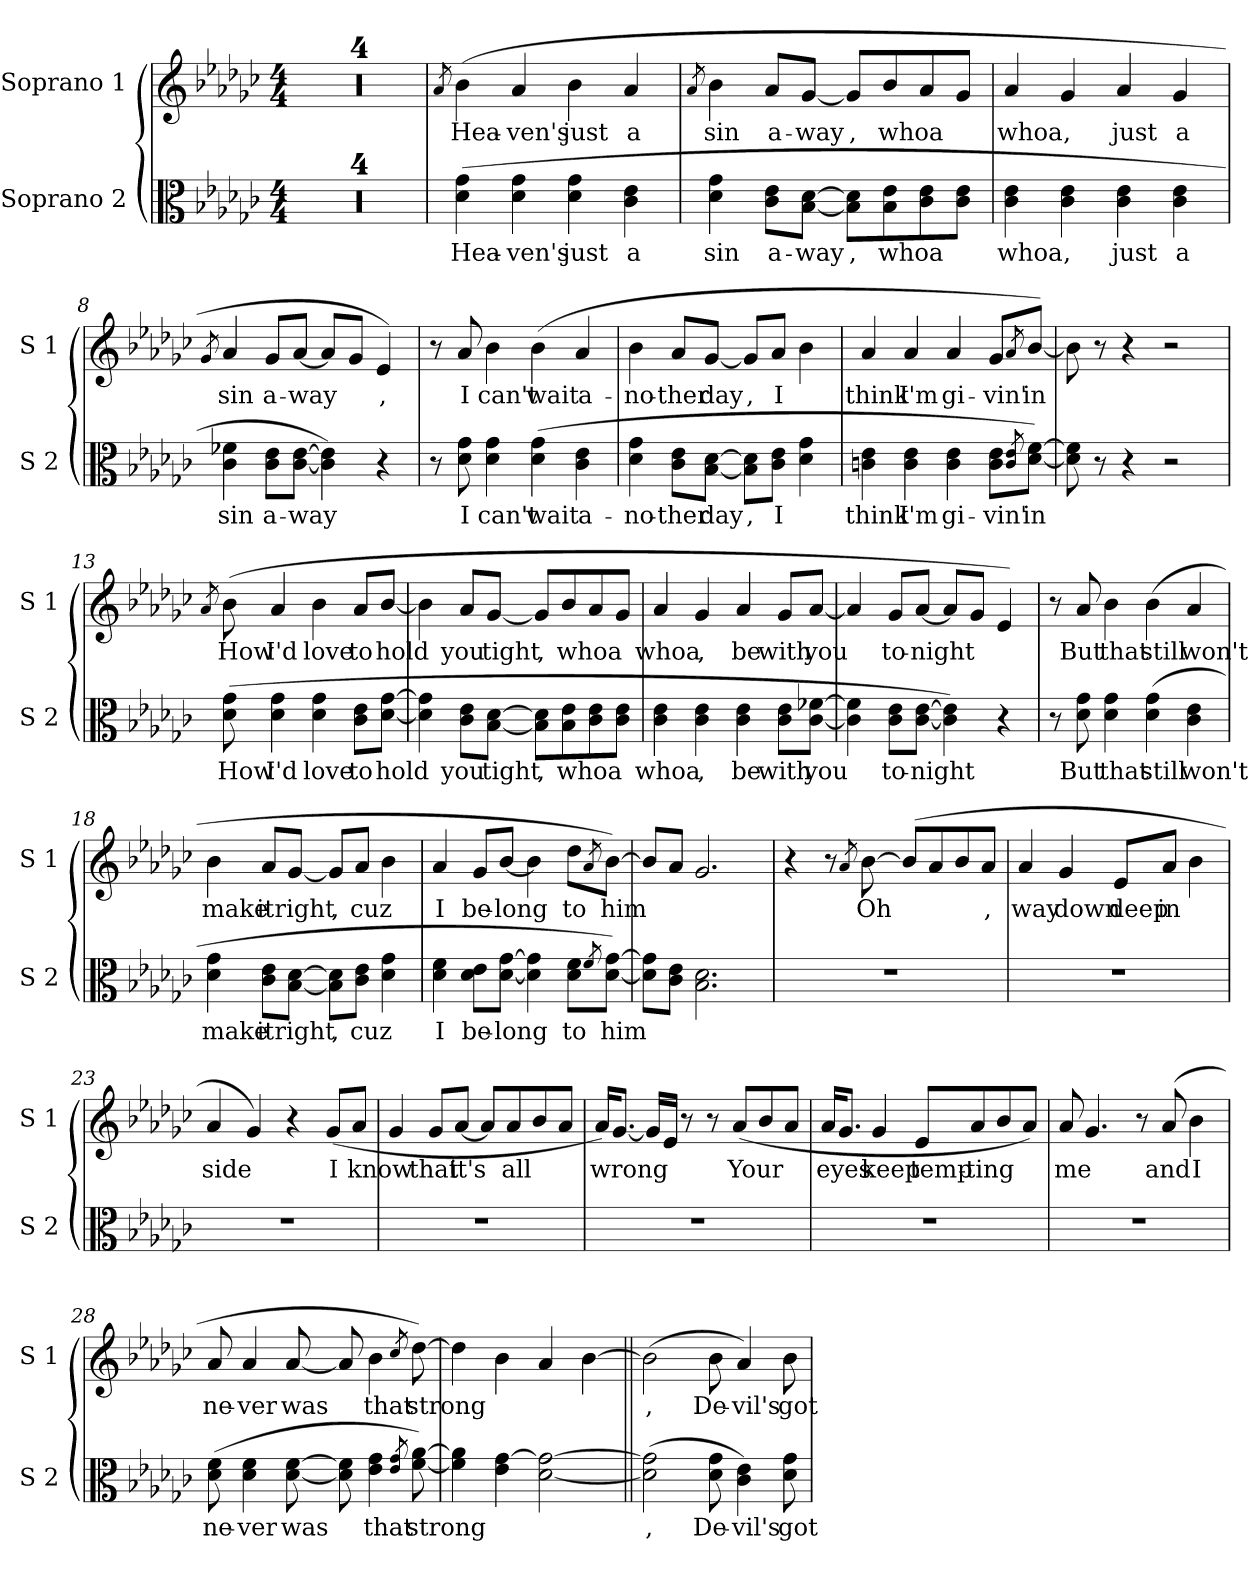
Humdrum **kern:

**kern	**text	**kern	**text
*part2	*part2	*part1	*part1
*staff2	*staff2	*staff1	*staff1
*I"Soprano 2	*	*I"Soprano 1	*
*I'S 2	*	*I'S 1	*
*clefC3	*	*clefG2	*
*k[b-e-a-d-g-c-]	*	*k[b-e-a-d-g-c-]	*
*G-:	*	*G-:	*
*M4/4	*	*M4/4	*
*MM120	*	*MM120	*
=1	=1	=1	=1
1r	.	1r	.
=2	=2	=2	=2
1r	.	1r	.
=3	=3	=3	=3
1r	.	1r	.
=4	=4	=4	=4
1r	.	1r	.
=5	=5	=5	=5
.	.	8qa-/	.
!	!LO:LY:b	!	!LO:LY:b
(>4d-\ 4g-\	Hea-	(>4b-\	Hea-
!	!LO:LY:b	!	!LO:LY:b
4d-\ 4g-\	-ven's	4a-/	-ven's
!	!LO:LY:b	!	!LO:LY:b
4d-\ 4g-\	just	4b-\	just
!	!LO:LY:b	!	!LO:LY:b
4c-\ 4e-\	a	4a-/	a
=6	=6	=6	=6
.	.	8qa-/	.
!	!LO:LY:b	!	!LO:LY:b
4d-\ 4g-\	sin	4b-\	sin
!	!LO:LY:b	!	!LO:LY:b
8c-\ 8e-\L	a-	8a-/L	a-
!	!LO:LY:b	!	!LO:LY:b
[8B-\ [8d-\J	-way	[8g-/J	-way
!	!LO:LY:b	!	!LO:LY:b
8B-\] 8d-\]L	,	8g-/L]	,
!	!LO:LY:b	!	!LO:LY:b
8B-\ 8e-\	whoa	8b-/	whoa
8c-\ 8e-\	.	8a-/	.
8c-\ 8e-\J	.	8g-/J	.
=7	=7	=7	=7
!	!LO:LY:b	!	!LO:LY:b
4c-\ 4e-\	whoa	4a-/	whoa
!	!LO:LY:b	!	!LO:LY:b
4c-\ 4e-\	,	4g-/	,
!	!LO:LY:b	!	!LO:LY:b
4c-\ 4e-\	just	4a-/	just
!	!LO:LY:b	!	!LO:LY:b
4c-\ 4e-\	a	4g-/	a
=8	=8	=8	=8
.	.	8qg-/	.
!	!LO:LY:b	!	!LO:LY:b
4c-\ 4f-X\	sin	4a-/	sin
!	!LO:LY:b	!	!LO:LY:b
8c-\ 8e-\L	a-	8g-/L	a-
!	!LO:LY:b	!	!LO:LY:b
[8c-\ [8e-\J	-way	[8a-/J	-way
4c-\] 4e-\])	.	8a-/L]	.
.	.	8g-/J	.
!	!	!	!LO:LY:b
4r	.	4e-/)	,
=9	=9	=9	=9
8r	.	8r	.
!	!LO:LY:b	!	!LO:LY:b
8d-\ 8g-\	I	8a-/	I
!	!LO:LY:b	!	!LO:LY:b
4d-\ 4g-\	can't	4b-\	can't
!	!LO:LY:b	!	!LO:LY:b
(>4d-\ 4g-\	wait	(>4b-\	wait
!	!LO:LY:b	!	!LO:LY:b
4c-\ 4e-\	a-	4a-/	a-
=10	=10	=10	=10
!	!LO:LY:b	!	!LO:LY:b
4d-\ 4g-\	-no-	4b-\	-no-
!	!LO:LY:b	!	!LO:LY:b
8c-\ 8e-\L	-ther	8a-/L	-ther
!	!LO:LY:b	!	!LO:LY:b
[8B-\ [8d-\J	day	[8g-/J	day
!	!LO:LY:b	!	!LO:LY:b
8B-\] 8d-\]L	,	8g-/L]	,
!	!LO:LY:b	!	!LO:LY:b
8c-\ 8e-\J	I	8a-/J	I
4d-\ 4g-\	.	4b-\	.
=11	=11	=11	=11
!	!LO:LY:b	!	!LO:LY:b
4cn\ 4e-\	think	4a-/	think
!	!LO:LY:b	!	!LO:LY:b
4c\ 4e-\	I'm	4a-/	I'm
!	!LO:LY:b	!	!LO:LY:b
4c\ 4e-\	gi-	4a-/	gi-
!	!LO:LY:b	!	!LO:LY:b
8c\ 8e-\L	-vin'	8g-/L	-vin'
8qc/ 8qe-/	.	8qa-/	.
!	!LO:LY:b	!	!LO:LY:b
[8d-\ [8f\J)	in	[8b-/J)	in
=12	=12	=12	=12
8d-\] 8f\]	.	8b-\]	.
8r	.	8r	.
4r	.	4r	.
2r	.	2r	.
=13	=13	=13	=13
.	.	8qa-/	.
!	!LO:LY:b	!	!LO:LY:b
(>8d-\ 8g-\	How	(>8b-\	How
!	!LO:LY:b	!	!LO:LY:b
4d-\ 4g-\	I'd	4a-/	I'd
!	!LO:LY:b	!	!LO:LY:b
4d-\ 4g-\	love	4b-\	love
!	!LO:LY:b	!	!LO:LY:b
8c-\ 8e-\L	to	8a-/L	to
!	!LO:LY:b	!	!LO:LY:b
[8d-\ [8g-\J	hold	[8b-/J	hold
=14	=14	=14	=14
4d-\] 4g-\]	.	4b-\]	.
!	!LO:LY:b	!	!LO:LY:b
8c-\ 8e-\L	you	8a-/L	you
!	!LO:LY:b	!	!LO:LY:b
[8B-\ [8d-\J	tight	[8g-/J	tight
!	!LO:LY:b	!	!LO:LY:b
8B-\] 8d-\]L	,	8g-/L]	,
!	!LO:LY:b	!	!LO:LY:b
8B-\ 8e-\	whoa	8b-/	whoa
8c-\ 8e-\	.	8a-/	.
8c-\ 8e-\J	.	8g-/J	.
=15	=15	=15	=15
!	!LO:LY:b	!	!LO:LY:b
4c-\ 4e-\	whoa	4a-/	whoa
!	!LO:LY:b	!	!LO:LY:b
4c-\ 4e-\	,	4g-/	,
!	!LO:LY:b	!	!LO:LY:b
4c-\ 4e-\	be	4a-/	be
!	!LO:LY:b	!	!LO:LY:b
8c-\ 8e-\L	with	8g-/L	with
!	!LO:LY:b	!	!LO:LY:b
[8c-\ [8f-X\J	you	[8a-/J	you
=16	=16	=16	=16
4c-\] 4f-\]	.	4a-/]	.
!	!LO:LY:b	!	!LO:LY:b
8c-\ 8e-\L	to-	8g-/L	to-
!	!LO:LY:b	!	!LO:LY:b
[8c-\ [8e-\J	-night	[8a-/J	-night
4c-\] 4e-\])	.	8a-/L]	.
.	.	8g-/J	.
!	!	!	!LO:LY:b
4r	.	4e-/)	.
=17	=17	=17	=17
8r	.	8r	.
!	!LO:LY:b	!	!LO:LY:b
8d-\ 8g-\	But	8a-/	But
!	!LO:LY:b	!	!LO:LY:b
4d-\ 4g-\	that	4b-\	that
!	!LO:LY:b	!	!LO:LY:b
(>4d-\ 4g-\	still	(>4b-\	still
!	!LO:LY:b	!	!LO:LY:b
4c-\ 4e-\	won't	4a-/	won't
=18	=18	=18	=18
!	!LO:LY:b	!	!LO:LY:b
4d-\ 4g-\	make	4b-\	make
!	!LO:LY:b	!	!LO:LY:b
8c-\ 8e-\L	it	8a-/L	it
!	!LO:LY:b	!	!LO:LY:b
[8B-\ [8d-\J	right	[8g-/J	right
!	!LO:LY:b	!	!LO:LY:b
8B-\] 8d-\]L	,	8g-/L]	,
!	!LO:LY:b	!	!LO:LY:b
8c-\ 8e-\J	cuz	8a-/J	cuz
4d-\ 4g-\	.	4b-\	.
=19	=19	=19	=19
!	!LO:LY:b	!	!LO:LY:b
4d-\ 4f\	I	4a-/	I
!	!LO:LY:b	!	!LO:LY:b
8d-\ 8e-\L	be-	8g-/L	be-
!	!LO:LY:b	!	!LO:LY:b
[8d-\ [8g-\J	-long	[8b-/J	-long
4d-\] 4g-\]	.	4b-\]	.
!	!LO:LY:b	!	!LO:LY:b
8d-\ 8f\L	to	8dd-\L	to
8qf/	.	8qa-/	.
!	!LO:LY:b	!	!LO:LY:b
[8d-\ [8g-\J)	him	[8b-\J)	him
=20	=20	=20	=20
8d-\] 8g-\]L	.	8b-/L]	.
8c-\ 8e-\J	.	8a-/J	.
2.B-\ 2.d-\	.	2.g-/	.
=21	=21	=21	=21
1r	.	4r	.
.	.	8r	.
.	.	8qa-/	.
!	!	!	!LO:LY:b
.	.	[8b-\	Oh
.	.	(>8b-/L]	.
.	.	8a-/	.
.	.	8b-/	.
!	!	!	!LO:LY:b
.	.	8a-/J	,
=22	=22	=22	=22
!	!	!	!LO:LY:b
1r	.	4a-/	way
!	!	!	!LO:LY:b
.	.	4g-/	down
!	!	!	!LO:LY:b
.	.	8e-/L	deep
!	!	!	!LO:LY:b
.	.	8a-/J	in
.	.	4b-\	.
=23	=23	=23	=23
!	!	!	!LO:LY:b
1r	.	4a-/	side
.	.	4g-/)	.
.	.	4r	.
!	!	!	!LO:LY:b
.	.	(<8g-/L	I
!	!	!	!LO:LY:b
.	.	8a-/J	know
=24	=24	=24	=24
1r	.	4g-/	.
!	!	!	!LO:LY:b
.	.	8g-/L	that
!	!	!	!LO:LY:b
.	.	[8a-/J	it's
.	.	8a-/L]	.
!	!	!	!LO:LY:b
.	.	8a-/	all
.	.	8b-/	.
.	.	8a-/J	.
=25	=25	=25	=25
!	!	!	!LO:LY:b
1r	.	16a-/KL)	wrong
.	.	[8.g-/J	.
.	.	16g-/LL]	.
.	.	16e-/JJ	.
.	.	8r	.
.	.	8r	.
!	!	!	!LO:LY:b
.	.	(<8a-/L	Your
.	.	8b-/	.
.	.	8a-/J	.
=26	=26	=26	=26
!	!	!	!LO:LY:b
1r	.	16a-/KL	eyes
.	.	8.g-/J	.
!	!	!	!LO:LY:b
.	.	4g-/	keep
!	!	!	!LO:LY:b
.	.	8e-/L	temp-
!	!	!	!LO:LY:b
.	.	8a-/	-ting
.	.	8b-/	.
.	.	8a-/J)	.
=27	=27	=27	=27
!	!	!	!LO:LY:b
1r	.	8a-/	me
.	.	4.g-/	.
.	.	8r	.
!	!	!	!LO:LY:b
.	.	(>8a-/	and
!	!	!	!LO:LY:b
.	.	4b-\	I
=28	=28	=28	=28
!	!LO:LY:b	!	!LO:LY:b
(>8d-\ 8f\	ne-	8a-/	ne-
!	!LO:LY:b	!	!LO:LY:b
4d-\ 4f\	-ver	4a-/	-ver
!	!LO:LY:b	!	!LO:LY:b
[8d-\ [8f\	was	[8a-/	was
8d-\] 8f\]	.	8a-/]	.
!	!LO:LY:b	!	!LO:LY:b
4e-\ 4g-\	that	4b-\	that
8qe-/ 8qg-/	.	8qcc-/	.
!	!LO:LY:b	!	!LO:LY:b
[8f\ [8a-\)	strong	[8dd-\)	strong
=29	=29	=29	=29
4f\] 4a-\]	.	4dd-\]	.
4e-\ [4g-\	.	4b-\	.
[2d-\ 2g-\_	.	4a-/	.
.	.	[4b-\	.
=30||	=30||	=30||	=30||
!	!LO:LY:b	!	!LO:LY:b
(>2d-\] 2g-\]	,	(>2b-\]	,
!	!LO:LY:b	!	!LO:LY:b
8d-\ 8g-\	De-	8b-\	De-
!	!LO:LY:b	!	!LO:LY:b
4c-\ 4e-\)	-vil's	4a-/)	-vil's
!	!LO:LY:b	!	!LO:LY:b
8d-\ 8g-\	got	8b-\	got
=	=	=	=
*-	*-	*-	*-
